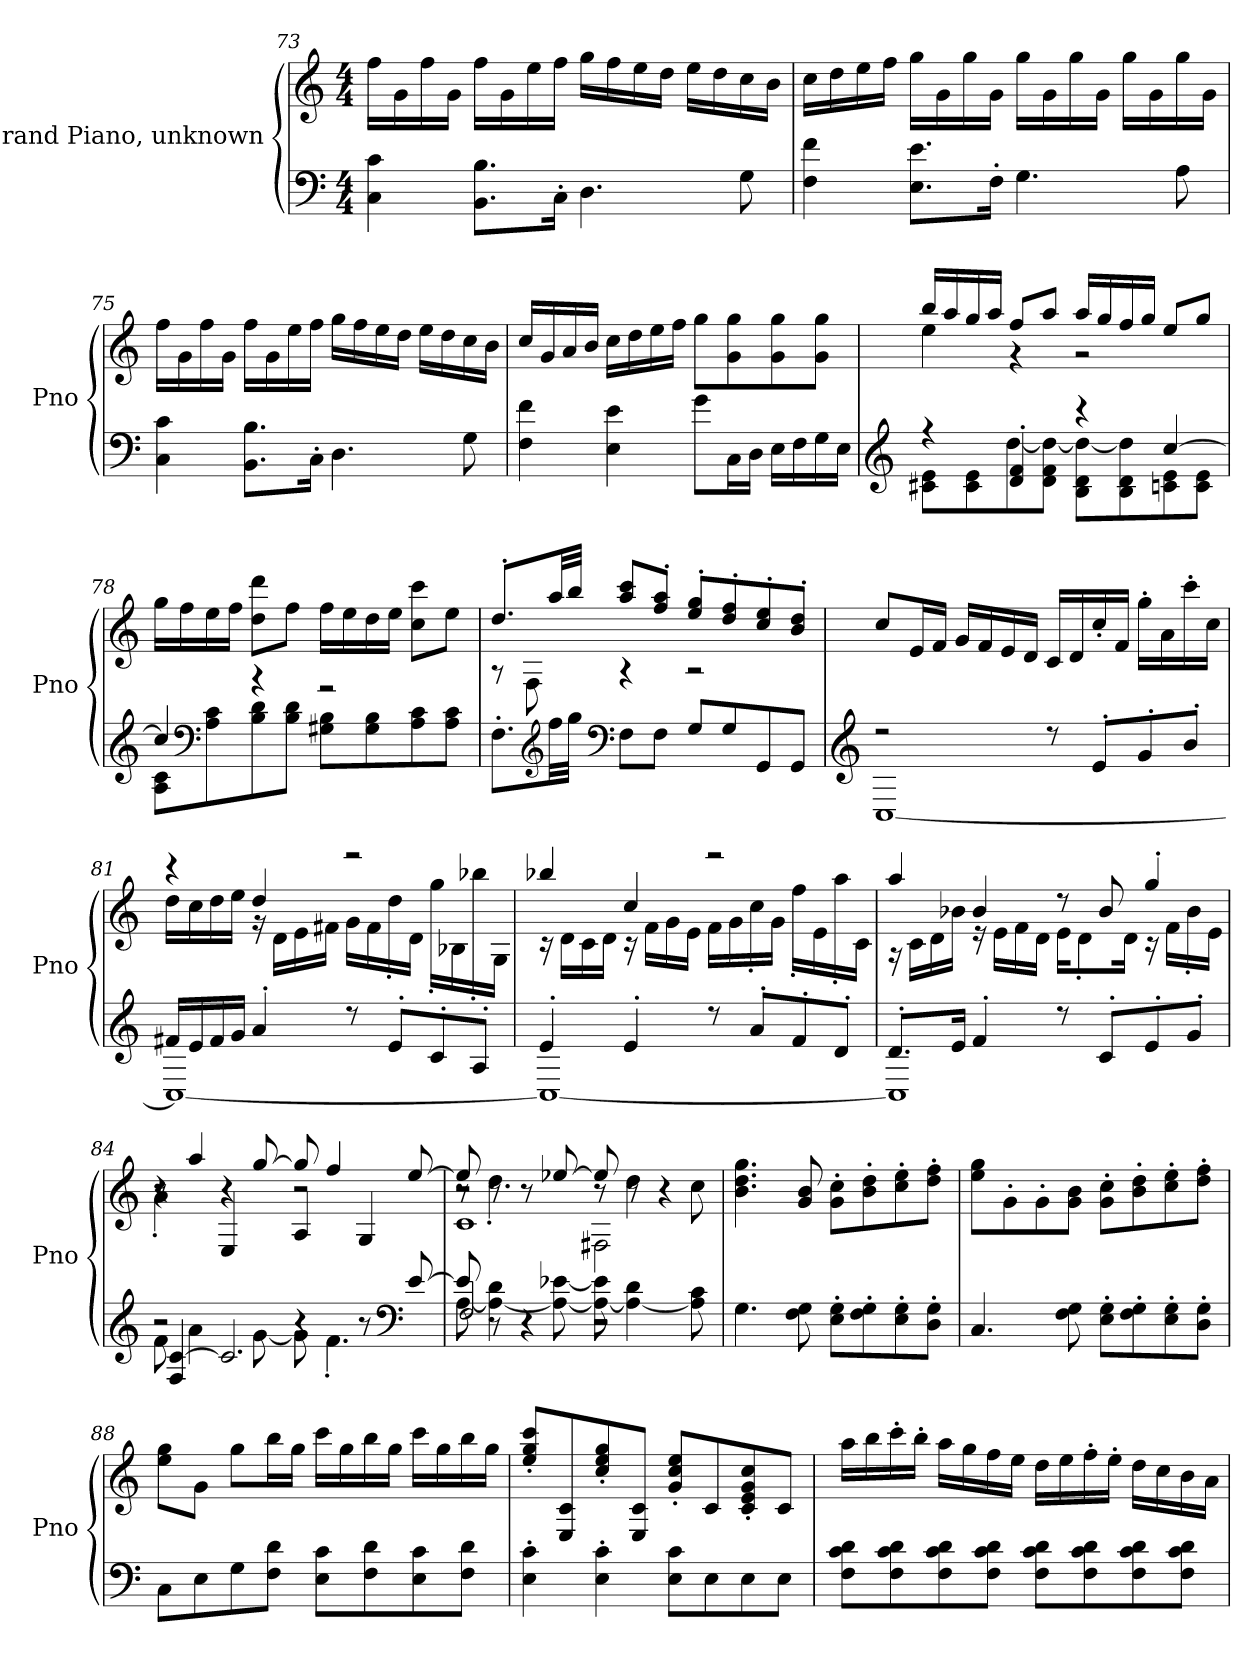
**kern	**kern
*part1	*part1
*staff2	*staff1
*I"Grand Piano, unknown	*
*I'Pno	*
*clefF4	*clefG2
*k[]	*k[]
*M4/4	*M4/4
=73	=73
4C\ 4c\	16ff\LL
.	16g\
.	16ff\
.	16g\JJ
8.BB\ 8.B\L	16ff\LL
.	16g\
.	16ee\
16C'\Jk	16ff\JJ
4.D\	16gg\LL
.	16ff\
.	16ee\
.	16dd\JJ
.	16ee\LL
.	16dd\
8G\	16cc\
.	16b\JJ
!!LO:LB:g=z
=74	=74
4F\ 4f\	16cc\LL
.	16dd\
.	16ee\
.	16ff\JJ
8.E\ 8.e\L	16gg\LL
.	16g\
.	16gg\
16F'\Jk	16g\JJ
4.G\	16gg\LL
.	16g\
.	16gg\
.	16g\JJ
.	16gg\LL
.	16g\
8A\	16gg\
.	16g\JJ
=75	=75
4C\ 4c\	16ff\LL
.	16g\
.	16ff\
.	16g\JJ
8.BB\ 8.B\L	16ff\LL
.	16g\
.	16ee\
16C'\Jk	16ff\JJ
4.D\	16gg\LL
.	16ff\
.	16ee\
.	16dd\JJ
.	16ee\LL
.	16dd\
8G\	16cc\
.	16b\JJ
=76	=76
4F\ 4f\	16cc/LL
.	16g/
.	16a/
.	16b/JJ
4E\ 4e\	16cc\LL
.	16dd\
.	16ee\
.	16ff\JJ
8g\L	8gg\L
16C\L	8g\ 8gg\
16D\JJ	.
16E\LL	8g\ 8gg\
16F\	.
16G\	8g\ 8gg\J
16E\JJ	.
!!LO:PB:g=z
=77	=77
*clefG2	*
*^	*^
4r	8c#X\ 8e\L	16bb/LL	4ee\
.	.	16aa/	.
.	8c#\ 8e\	16gg/	.
.	.	16aa/JJ	.
4d/' 4f/'	[8dd\	8ff/L	4r
.	8d\ 8f\ 8dd\_J	8aa/J	.
4r	8B\ 8d\ 8dd\_L	16aa/LL	2r
.	.	16gg/	.
.	8B\ 8d\ 8dd\]	16ff/	.
.	.	16gg/JJ	.
[4cc/	8cn\ 8e\	8ee/L	.
.	8c\ 8e\J	8gg/J	.
*	*	*v	*v
=78	=78	=78
4cc/]	8A\ 8c\L	16gg\LL
.	.	16ff\
*clefF4	*	*
.	8A\ 8c\	16ee\
.	.	16ff\JJ
4r	8B\ 8d\	8dd\ 8ddd\L
.	8B\ 8d\J	8ff\J
2r	8G#X\ 8B\L	16ff\LL
.	.	16ee\
.	8G#\ 8B\	16dd\
.	.	16ee\JJ
.	8A\ 8c\	8cc\ 8ccc\L
.	8A\ 8c\J	8ee\J
*v	*v	*
=79	=79
*	*^
8.F'\L	8.dd'/L	8r
.	.	8F\
*clefG2	*	*
32ff\LL	32aa/LL	.
32gg\JJJ	32bb/JJJ	.
*clefF4	*	*
8F\L	8aa/ 8ccc/L	4r
8F\J	8ff/' 8aa/'J	.
8G/L	8ee/' 8gg/'L	2r
8G/	8dd/' 8ff/'	.
8GG/	8cc/' 8ee/'	.
8GG/J	8b/' 8dd/'J	.
*	*v	*v
!!LO:LB:g=z
=80	=80
*clefG2	*
*^	*
2r	[1C	8cc/L
.	.	16e/L
.	.	16f/JJ
.	.	16g/LL
.	.	16f/
.	.	16e/
.	.	16d/JJ
8r	.	16c/LL
.	.	16d/
8e'/L	.	16cc'/
.	.	16f/JJ
8g'/	.	16gg'\LL
.	.	16a\
8b'/J	.	16ccc'\
.	.	16cc\JJ
=81	=81	=81
*	*	*^
16f#X/LL	1C_	4r	16dd\LL
16e/	.	.	16cc\
16f#/	.	.	16dd\
16g/JJ	.	.	16ee\JJ
4a'/	.	4dd/	16r
.	.	.	16d\LL
.	.	.	16e\
.	.	.	16f#X\JJ
8r	.	2r	16g\LL
.	.	.	16f#\
8e'/L	.	.	16dd'\
.	.	.	16d\JJ
8c'/	.	.	16gg'\LL
.	.	.	16B-X\
8A'/J	.	.	16bb-X'\
.	.	.	16G\JJ
!!LO:LB:g=z	!!
=82	=82	=82	=82
4e'/	1C_	4bb-X/	16r
.	.	.	16d\LL
.	.	.	16c\
.	.	.	16d\JJ
4e'/	.	4cc/	16r
.	.	.	16f\LL
.	.	.	16g\
.	.	.	16e\JJ
8r	.	2r	16f\LL
.	.	.	16g\
8a'/L	.	.	16cc'\
.	.	.	16g\JJ
8f'/	.	.	16ff'\LL
.	.	.	16e\
8d'/J	.	.	16aa'\
.	.	.	16c\JJ
=83	=83	=83	=83
8.d'/L	1C]	4aa/	16r
.	.	.	16c\LL
.	.	.	16d\
16e/Jk	.	.	16b-X\JJ
4f'/	.	4b-/	16r
.	.	.	16e\LL
.	.	.	16f\
.	.	.	16d\JJ
8r	.	8r	16e\KL
.	.	.	8d'\
8c'/L	.	8b-/	.
.	.	.	16d\Jk
8e'/	.	4gg'/	16r
.	.	.	16f\LL
8g'/J	.	.	16b-'\
.	.	.	16e\JJ
!!LO:LB:g=z
=84	=84	=84	=84
*	*^	*	*^
2r	8f\	4F/ [4c/	8r	4a'\	4r
.	4a\	.	4aa/	.	.
.	.	2.c/]	.	4r	4E/
.	[8g\	.	[8gg/	.	.
4r	8g\]	.	8gg/]	2r	4A/
.	4.f'\	.	4ff/	.	.
8r	.	.	.	.	4G/
*clefF4	*	*	*	*	*
[8e/	.	.	[8ee/	.	.
=85	=85	=85	=85	=85	=85
*	*	*	*	*	*^
8e/]	[8A\	2F/	8ee/]	8r	1c	2r
8r	4A\_ 4d\	.	8r	4.dd'\	.	.
4r	.	.	8r	.	.	.
.	8A\_ [8e-X\	.	[8ee-X/	.	.	.
2r	8A\_ 8e-\]	2r	8ee-/]	8r	.	2F#X\
.	4A\_ 4d\	.	8r	4dd\	.	.
.	.	.	4r	.	.	.
.	8A\] 8c\	.	.	8cc\	.	.
*v	*v	*v	*	*	*	*
*	*v	*v	*v	*v
=86	=86
4.G\	4.b\ 4.dd\ 4.gg\
8F\ 8G\	8g/ 8b/
8E\' 8G\'L	8g\' 8cc\'L
8F\' 8G\'	8b\' 8dd\'
8E\' 8G\'	8cc\' 8ee\'
8D\' 8G\'J	8dd\' 8ff\'J
=87	=87
4.C/	8ee\ 8gg\L
.	8g'\
.	8g'\
8F\ 8G\	8g\ 8b\J
8E\' 8G\'L	8g\' 8cc\'L
8F\' 8G\'	8b\' 8dd\'
8E\' 8G\'	8cc\' 8ee\'
8D\' 8G\'J	8dd\' 8ff\'J
!!LO:LB:g=z
=88	=88
8C\L	8ee\ 8gg\L
8E\	8g\J
8G\	8gg\L
8F\ 8d\J	16bb\L
.	16gg\JJ
8E\ 8c\L	16ccc\LL
.	16gg\
8F\ 8d\	16bb\
.	16gg\JJ
8E\ 8c\	16ccc\LL
.	16gg\
8F\ 8d\J	16bb\
.	16gg\JJ
=89	=89
4E\' 4c\'	8ee/' 8gg/' 8ccc/'L
.	8E/ 8c/
4E\' 4c\'	8cc/' 8ee/' 8gg/'
.	8E/ 8c/J
8E\ 8c\L	8g/' 8cc/' 8ee/'L
8E\	8c/
8E\	8c/' 8e/' 8g/' 8cc/'
8E\J	8c/J
=90	=90
8F\ 8c\ 8d\L	16aa\LL
.	16bb\
8F\ 8c\ 8d\	16ccc'\
.	16bb'\JJ
8F\ 8c\ 8d\	16aa\LL
.	16gg\
8F\ 8c\ 8d\J	16ff\
.	16ee\JJ
8F\ 8c\ 8d\L	16dd\LL
.	16ee\
8F\ 8c\ 8d\	16ff'\
.	16ee'\JJ
8F\ 8c\ 8d\	16dd\LL
.	16cc\
8F\ 8c\ 8d\J	16b\
.	16a\JJ
=	=
*-	*-
